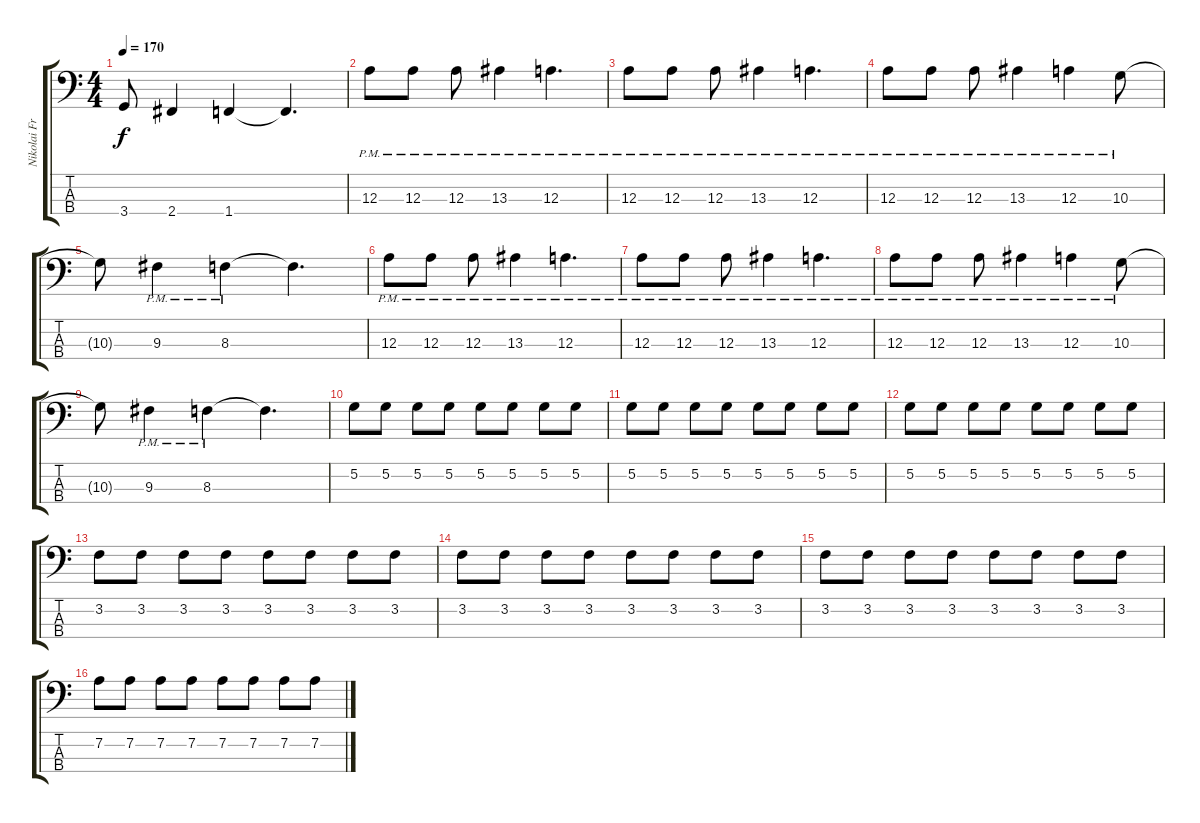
\track ("Nikolai Fraiture" "Nikolai Fr") {instrument electricbassfinger}
\staff {score tabs}
\tuning (G2 D2 A1 E1) {hide}
\ts (4 4)
\tempo 170
\clef f4
\ks c
3.4{t}.8{dy f} 2.4.4 1.4.4 1.4{t}.4{d} |
12.3{pm}.8 12.3{pm}.8 12.3{pm}.8 13.3{pm}.4 12.3{pm}.4{d} |
12.3{pm}.8 12.3{pm}.8 12.3{pm}.8 13.3{pm}.4 12.3{pm}.4{d} |
12.3{pm}.8 12.3{pm}.8 12.3{pm}.8 13.3{pm}.4 12.3{pm}.4 10.3{pm}.8 |
10.3{t}.8 9.3{pm}.4 8.3{pm}.4 8.3{t}.4{d} |
12.3{pm}.8 12.3{pm}.8 12.3{pm}.8 13.3{pm}.4 12.3{pm}.4{d} |
12.3{pm}.8 12.3{pm}.8 12.3{pm}.8 13.3{pm}.4 12.3{pm}.4{d} |
12.3{pm}.8 12.3{pm}.8 12.3{pm}.8 13.3{pm}.4 12.3{pm}.4 10.3{pm}.8 |
10.3{t}.8 9.3{pm}.4 8.3{pm}.4 8.3{t}.4{d} |
5.2.8 5.2.8 5.2.8 5.2.8 5.2.8 5.2.8 5.2.8 5.2.8 |
5.2.8 5.2.8 5.2.8 5.2.8 5.2.8 5.2.8 5.2.8 5.2.8 |
5.2.8 5.2.8 5.2.8 5.2.8 5.2.8 5.2.8 5.2.8 5.2.8 |
3.2.8 3.2.8 3.2.8 3.2.8 3.2.8 3.2.8 3.2.8 3.2.8 |
3.2.8 3.2.8 3.2.8 3.2.8 3.2.8 3.2.8 3.2.8 3.2.8 |
3.2.8 3.2.8 3.2.8 3.2.8 3.2.8 3.2.8 3.2.8 3.2.8 |
7.2.8 7.2.8 7.2.8 7.2.8 7.2.8 7.2.8 7.2.8 7.2.8
